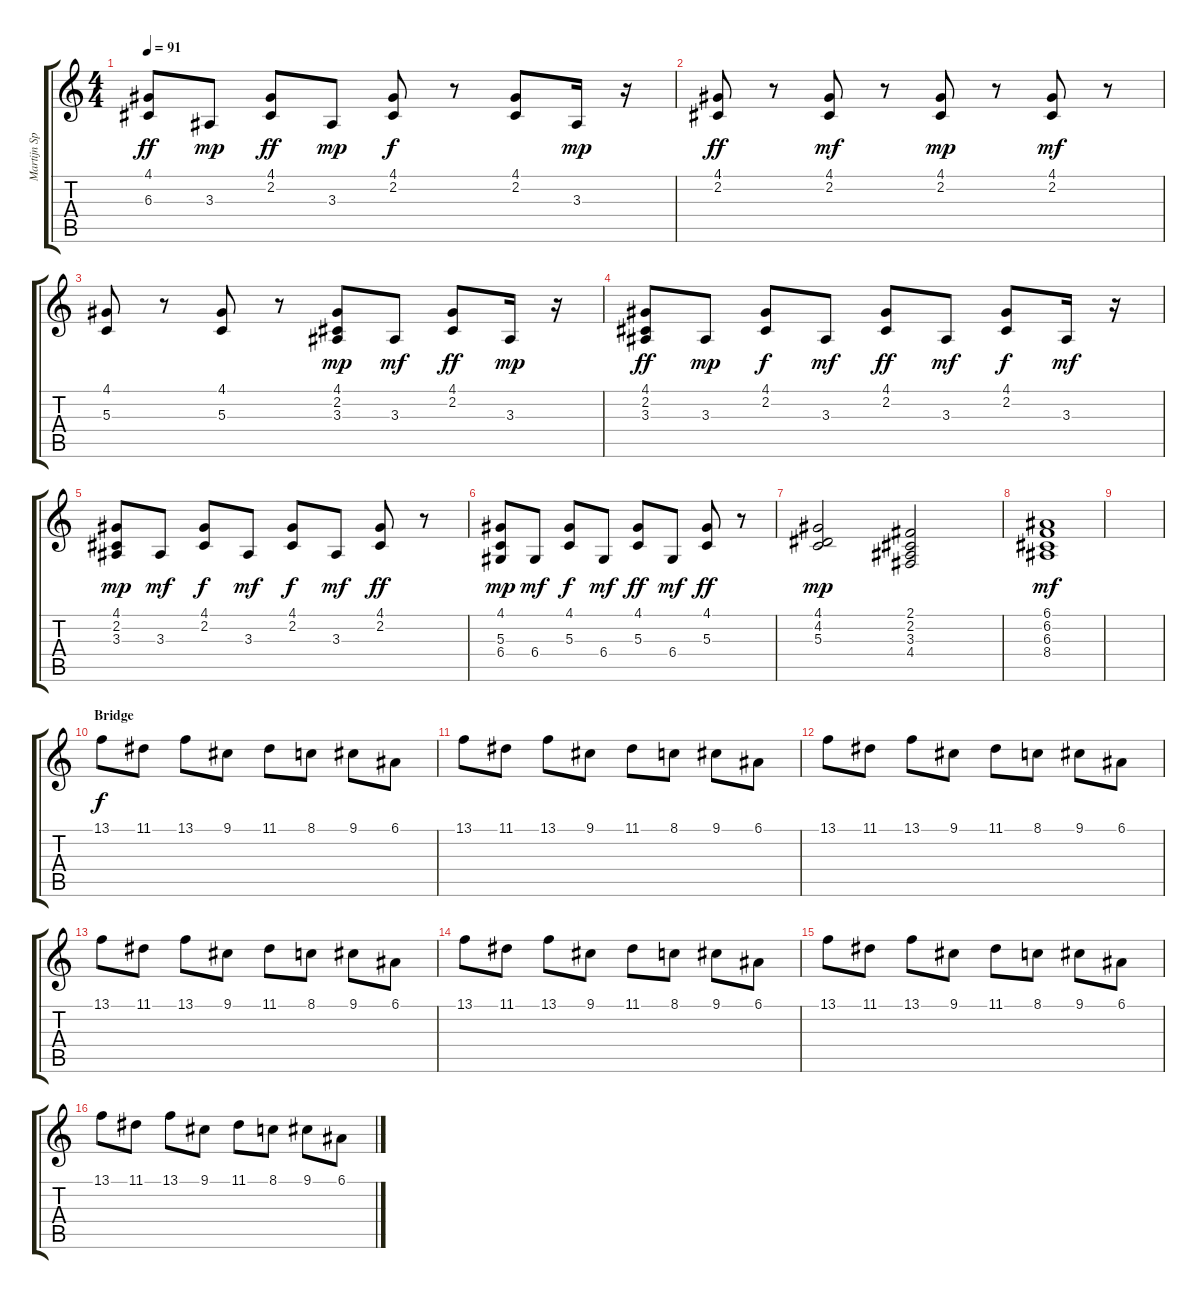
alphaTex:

\track ("Martijn Spierenburg (R)" "Martijn Sp") {instrument brightacousticpiano}
\staff {score tabs}
\tuning (E4 B3 G3 D3 A2 E2) {hide}
\ts (4 4)
\tempo 91
\clef g2
\ks c
(4.1 6.3).8{dy ff} 3.3.8{dy mp} (4.1 2.2).8{dy ff} 3.3.8{dy mp} (4.1 2.2).8{dy f} r.8 (4.1 2.2).8 3.3.16{dy mp} r.16 |
(4.1 2.2).8{dy ff} r.8 (4.1 2.2).8{dy mf} r.8 (4.1 2.2).8{dy mp} r.8 (4.1 2.2).8{dy mf} r.8 |
(4.1 5.3).8 r.8 (4.1 5.3).8 r.8 (4.1 2.2 3.3).8{dy mp} 3.3.8{dy mf} (4.1 2.2).8{dy ff} 3.3.16{dy mp} r.16 |
(4.1 2.2 3.3).8{dy ff} 3.3.8{dy mp} (4.1 2.2).8{dy f} 3.3.8{dy mf} (4.1 2.2).8{dy ff} 3.3.8{dy mf} (4.1 2.2).8{dy f} 3.3.16{dy mf} r.16 |
(4.1 2.2 3.3).8{dy mp} 3.3.8{dy mf} (4.1 2.2).8{dy f} 3.3.8{dy mf} (4.1 2.2).8{dy f} 3.3.8{dy mf} (4.1 2.2).8{dy ff} r.8 |
(4.1 5.3 6.4).8{dy mp} 6.4.8{dy mf} (4.1 5.3).8{dy f} 6.4.8{dy mf} (4.1 5.3).8{dy ff} 6.4.8{dy mf} (4.1 5.3).8{dy ff} r.8 |
(4.1 4.2 5.3).2{dy mp} (2.1 2.2 3.3 4.4).2 |
(6.1 6.2 6.3 8.4).1{dy mf} |
|
\section ("" "Bridge")
13.1.8{dy f instrument electricpiano1} 11.1.8 13.1.8 9.1.8 11.1.8 8.1.8 9.1.8 6.1.8 |
13.1.8 11.1.8 13.1.8 9.1.8 11.1.8 8.1.8 9.1.8 6.1.8 |
13.1.8 11.1.8 13.1.8 9.1.8 11.1.8 8.1.8 9.1.8 6.1.8 |
13.1.8 11.1.8 13.1.8 9.1.8 11.1.8 8.1.8 9.1.8 6.1.8 |
13.1.8{volume 0} 11.1.8 13.1.8 9.1.8 11.1.8 8.1.8 9.1.8 6.1.8 |
13.1.8 11.1.8 13.1.8 9.1.8 11.1.8 8.1.8 9.1.8 6.1.8 |
13.1.8 11.1.8 13.1.8 9.1.8 11.1.8 8.1.8 9.1.8 6.1.8
